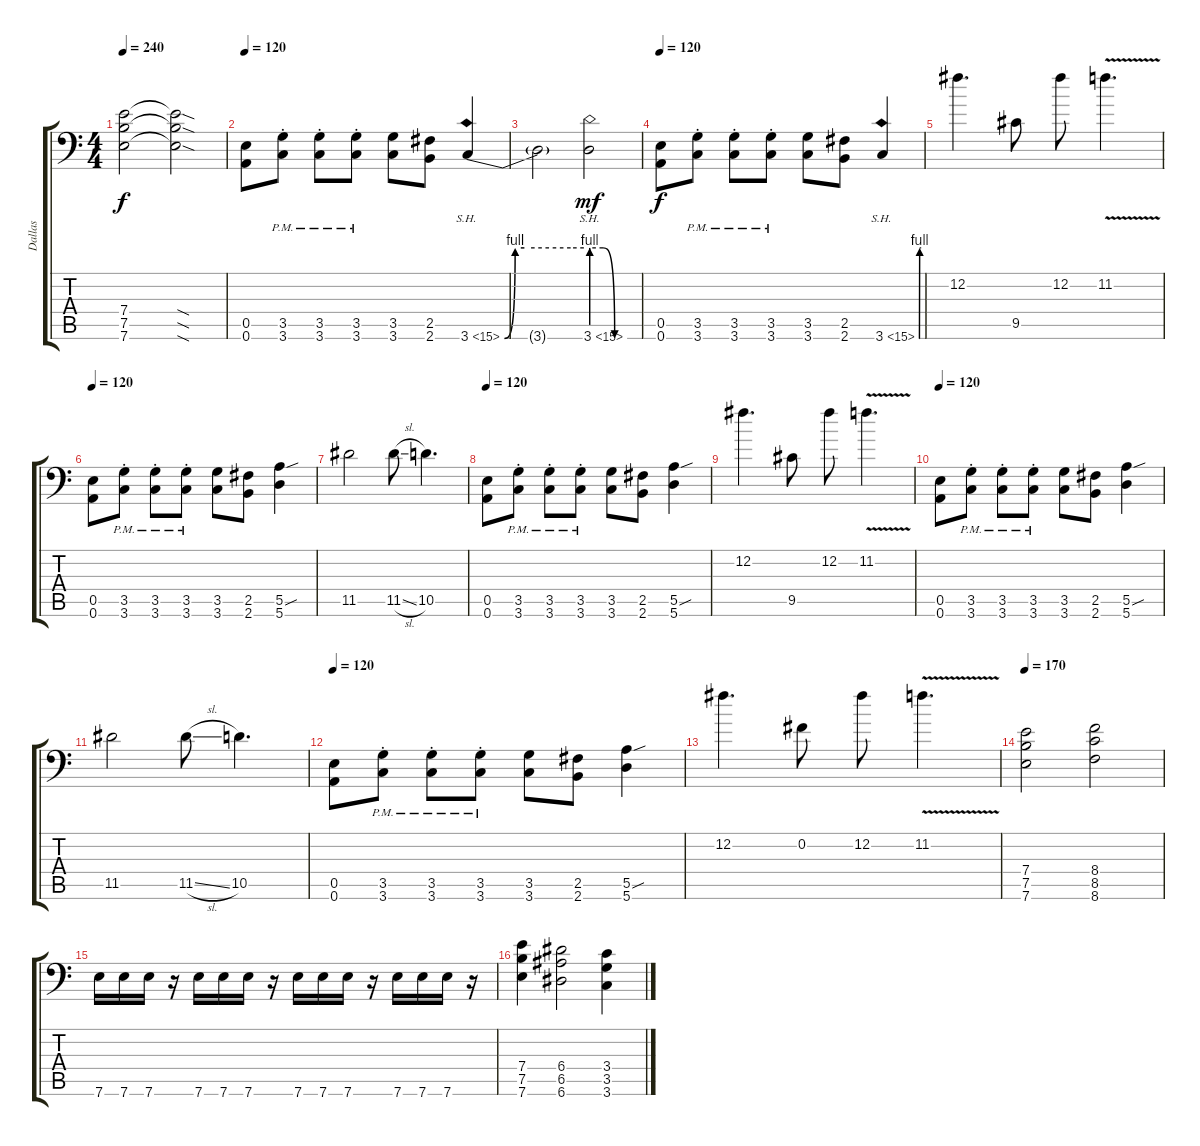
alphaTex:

\track ("Dallas" "Dallas") {instrument distortionguitar}
\staff {score tabs}
\tuning (B3 Gb3 D3 A2 E2 A1) {hide}
\ts (4 4)
\tempo 240
\clef f4
\ks c
(7.4 7.5 7.6).2{dy f} (7.4{sod t} 7.5{sod t} 7.6{sod t}).2 |
\tempo 120
(0.5 0.6).8 (3.5{pm} 3.6{pm st}).8 (3.5{pm} 3.6{pm st}).8 (3.5{pm} 3.6{pm st}).8 (3.5 3.6).8 (2.5 2.6).8 3.6{be (custom 0 0 8 4 15 4 50 4 60 4) sh 12}.4 |
3.6{t}.2 3.6{be (custom 0 4 15 4 30 0 60 0) sh 12}.2{dy mf} |
\tempo 120
(0.5 0.6).8{dy f} (3.5{pm} 3.6{pm st}).8 (3.5{pm} 3.6{pm st}).8 (3.5{pm} 3.6{pm st}).8 (3.5 3.6).8 (2.5 2.6).8 3.6{be (custom 0 0 8 4 15 4 50 4 60 4) sh 12}.4 |
12.2.4{d} 9.5.8 12.2.8 11.2{v}.4{d} |
\tempo 120
(0.5 0.6).8 (3.5{pm} 3.6{pm st}).8 (3.5{pm} 3.6{pm st}).8 (3.5{pm} 3.6{pm st}).8 (3.5 3.6).8 (2.5 2.6).8 (5.5{sou} 5.6).4 |
11.5.2 11.5{sl}.8 10.5.4{d} |
\tempo 120
(0.5 0.6).8 (3.5{pm} 3.6{pm st}).8 (3.5{pm} 3.6{pm st}).8 (3.5{pm} 3.6{pm st}).8 (3.5 3.6).8 (2.5 2.6).8 (5.5{sou} 5.6).4 |
12.2.4{d} 9.5.8 12.2.8 11.2{v}.4{d} |
\tempo 120
(0.5 0.6).8 (3.5{pm} 3.6{pm st}).8 (3.5{pm} 3.6{pm st}).8 (3.5{pm} 3.6{pm st}).8 (3.5 3.6).8 (2.5 2.6).8 (5.5{sou} 5.6).4 |
11.5.2 11.5{sl}.8 10.5.4{d} |
\tempo 120
(0.5 0.6).8 (3.5{pm} 3.6{pm st}).8 (3.5{pm} 3.6{pm st}).8 (3.5{pm} 3.6{pm st}).8 (3.5 3.6).8 (2.5 2.6).8 (5.5{sou} 5.6).4 |
12.2.4{d} 0.2.8 12.2.8 11.2{v}.4{d} |
\tempo 170
(7.4 7.5 7.6).2 (8.4 8.5 8.6).2 |
7.6.16 7.6.16 7.6.16 r.16 7.6.16 7.6.16 7.6.16 r.16 7.6.16 7.6.16 7.6.16 r.16 7.6.16 7.6.16 7.6.16 r.16 |
(7.4 7.5 7.6).4 (6.4 6.5 6.6).2 (3.4 3.5 3.6).4
